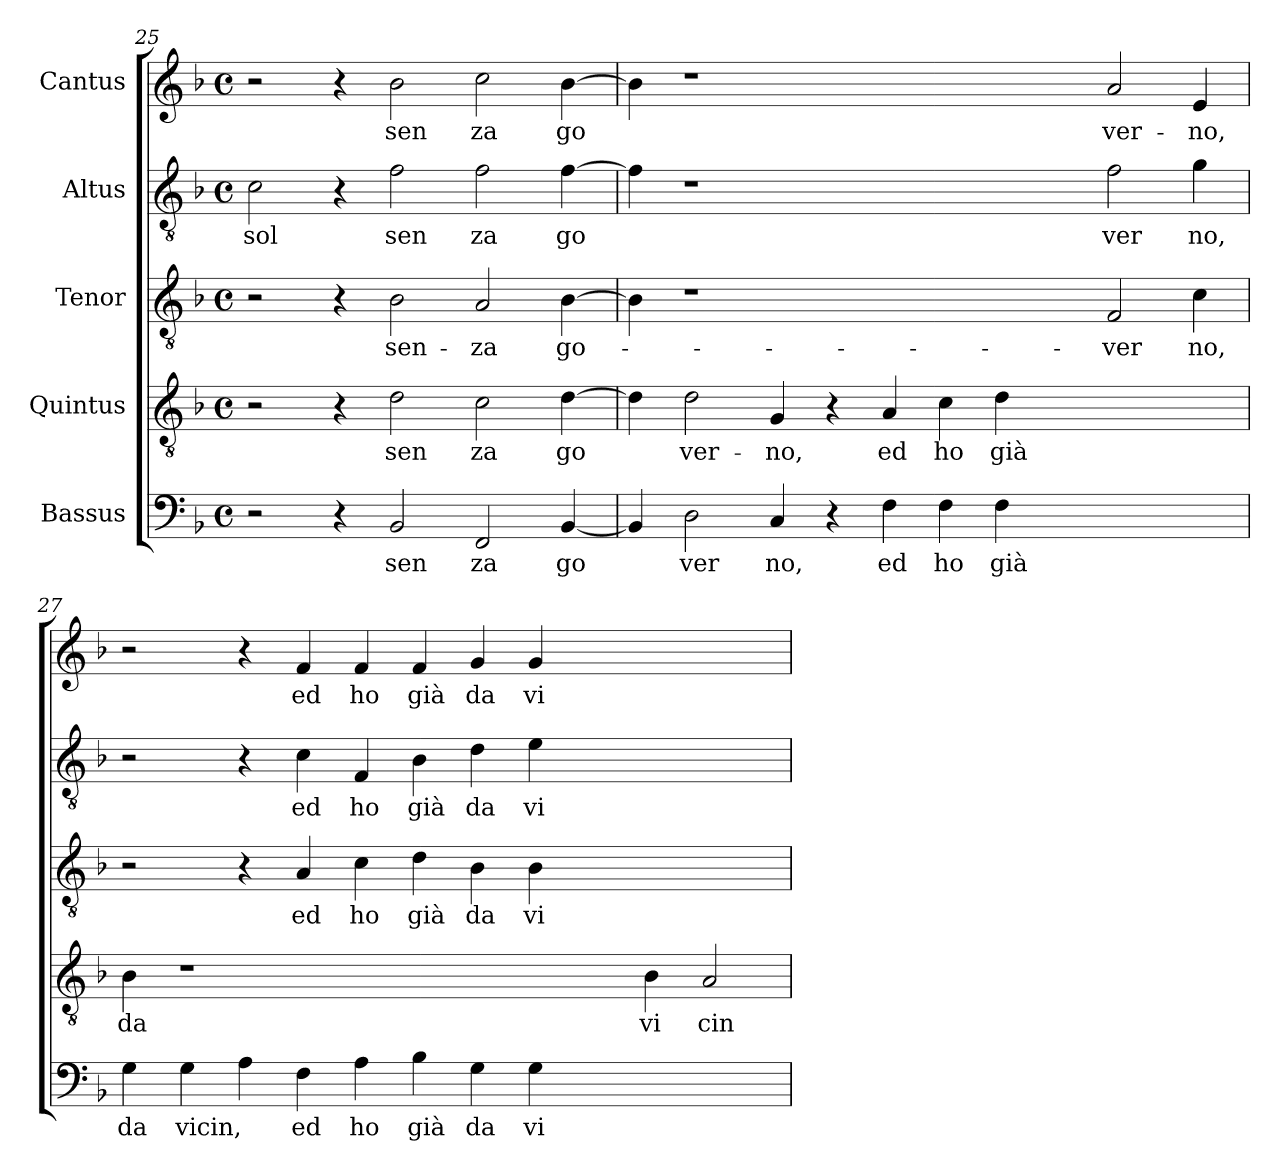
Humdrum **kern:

**kern	**text	**kern	**text	**kern	**text	**kern	**text	**kern	**text
*part5	*part5	*part4	*part4	*part3	*part3	*part2	*part2	*part1	*part1
*staff5	*staff5	*staff4	*staff4	*staff3	*staff3	*staff2	*staff2	*staff1	*staff1
*I"Bassus	*	*I"Quintus	*	*I"Tenor	*	*I"Altus	*	*I"Cantus	*
*clefF4	*	*clefGv2	*	*clefGv2	*	*clefGv2	*	*clefG2	*
*k[b-]	*	*k[b-]	*	*k[b-]	*	*k[b-]	*	*k[b-]	*
*F:	*	*F:	*	*F:	*	*F:	*	*F:	*
*M4/4	*	*M4/4	*	*M4/4	*	*M4/4	*	*M4/4	*
*met(c)	*	*met(c)	*	*met(c)	*	*met(c)	*	*met(c)	*
=25	=25	=25	=25	=25	=25	=25	=25	=25	=25
!	!	!	!	!	!	!	!LO:LY:b:cj	!	!
2r	.	2r	.	2r	.	2c\	sol	2r	.
4r	.	4r	.	4r	.	4r	.	4r	.
!	!LO:LY:b:cj	!	!LO:LY:b:cj	!	!LO:LY:b:cj	!	!LO:LY:b:cj	!	!LO:LY:b:cj
2BB-/	sen	2d\	sen	2B-\	sen-	2f\	sen	2b-\	sen
!	!LO:LY:b:cj	!	!LO:LY:b:cj	!	!LO:LY:b:cj	!	!LO:LY:b:cj	!	!LO:LY:b:cj
2FF/	za	2c\	za	2A/	-za	2f\	za	2cc\	za
!	!LO:LY:b:cj	!	!LO:LY:b:cj	!	!LO:LY:b:cj	!	!LO:LY:b:cj	!	!LO:LY:b:cj
[>4BB-/	go	[>4d\	go	[>4B-\	go-	[>4f\	go	[>4b-\	go
!!LO:LB:g=z
=26	=26	=26	=26	=26	=26	=26	=26	=26	=26
4BB-/]	.	4d\]	.	4B-\]	.	4f\]	.	4b-\]	.
!	!LO:LY:b:cj	!	!LO:LY:b:cj	!LO:N:vis=1	!	!LO:N:vis=1	!	!LO:N:vis=1	!
2D\	ver	2d\	ver-	0r	.	0r	.	0r	.
!	!LO:LY:b:cj	!	!LO:LY:b:cj	!	!	!	!	!	!
4C/	no,	4G/	-no,	.	.	.	.	.	.
4r	.	4r	.	.	.	.	.	.	.
!	!LO:LY:b:cj	!	!LO:LY:b:cj	!	!	!	!	!	!
4F\	ed	4A/	ed	.	.	.	.	.	.
!	!LO:LY:b:cj	!	!LO:LY:b:cj	!	!	!	!	!	!
4F\	ho	4c\	ho	.	.	.	.	.	.
!	!LO:LY:b:cj	!	!LO:LY:b:cj	!	!	!	!	!	!
4F\	già	4d\	già	.	.	.	.	.	.
1ryy	.	1ryy	.	.	.	.	.	.	.
!	!	!	!	!	!LO:LY:b:cj	!	!LO:LY:b:cj	!	!LO:LY:b:cj
.	.	.	.	2F/	-ver	2f\	ver	2a/	ver-
!	!	!	!	!	!LO:LY:b:cj	!	!LO:LY:b:cj	!	!LO:LY:b:cj
.	.	.	.	4c\	no,	4g\	no,	4e/	-no,
=27	=27	=27	=27	=27	=27	=27	=27	=27	=27
!	!LO:LY:b:cj	!	!LO:LY:b:cj	!	!	!	!	!	!
4G\	da	4B-\	da	2r	.	2r	.	2r	.
!	!LO:LY:b	!LO:N:vis=1	!	!	!	!	!	!	!
4G\	vicin,	0r	.	.	.	.	.	.	.
4A\	.	.	.	4r	.	4r	.	4r	.
!	!LO:LY:b:cj	!	!	!	!LO:LY:b:cj	!	!LO:LY:b:cj	!	!LO:LY:b:cj
4F\	ed	.	.	4A/	ed	4c\	ed	4f/	ed
!	!LO:LY:b:cj	!	!	!	!LO:LY:b:cj	!	!LO:LY:b:cj	!	!LO:LY:b:cj
4A\	ho	.	.	4c\	ho	4F/	ho	4f/	ho
!	!LO:LY:b:cj	!	!	!	!LO:LY:b:cj	!	!LO:LY:b:cj	!	!LO:LY:b:cj
4B-\	già	.	.	4d\	già	4B-\	già	4f/	già
!	!LO:LY:b:cj	!	!	!	!LO:LY:b:cj	!	!LO:LY:b:cj	!	!LO:LY:b:cj
4G\	da	.	.	4B-\	da	4d\	da	4g/	da
!	!LO:LY:b:cj	!	!	!	!LO:LY:b:cj	!	!LO:LY:b:cj	!	!LO:LY:b:cj
4G\	vi	.	.	4B-\	vi	4e\	vi	4g/	vi-
1ryy	.	.	.	1ryy	.	1ryy	.	1ryy	.
!	!	!	!LO:LY:b:cj	!	!	!	!	!	!
.	.	4B-\	vi	.	.	.	.	.	.
!	!	!	!LO:LY:b:cj	!	!	!	!	!	!
.	.	2A/	cin	.	.	.	.	.	.
=	=	=	=	=	=	=	=	=	=
*-	*-	*-	*-	*-	*-	*-	*-	*-	*-
